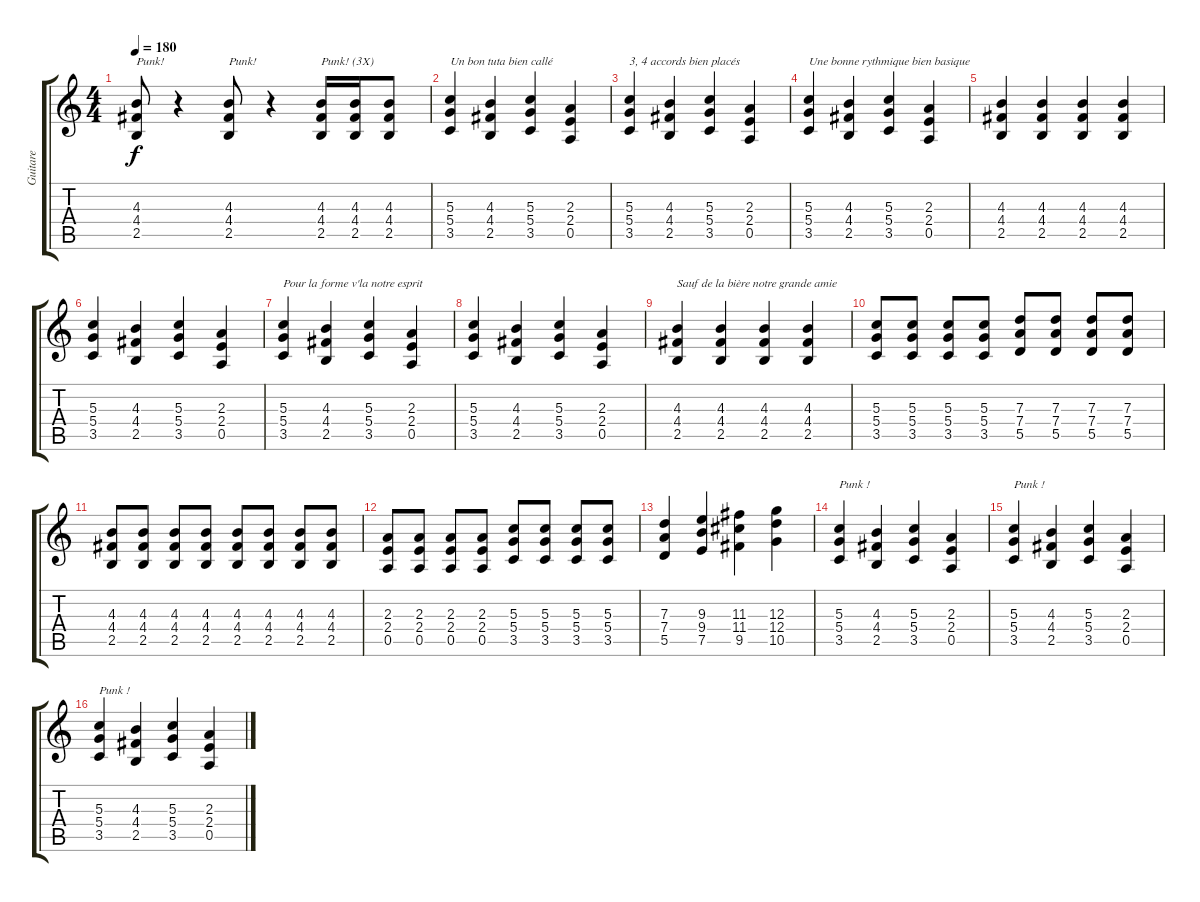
\track ("Guitare" "Guitare") {instrument distortionguitar}
\staff {score tabs}
\tuning (E4 B3 G3 D3 A2 E2) {hide}
\ts (4 4)
\tempo 180
\clef g2
\ks c
(4.3 4.4 2.5).8{txt "Punk!" dy f instrument distortionguitar} r.4 (4.3 4.4 2.5).8{txt "Punk!"} r.4 (4.3 4.4 2.5).16{txt "Punk! (3X)"} (4.3 4.4 2.5).16 (4.3 4.4 2.5).8 |
(5.3 5.4 3.5).4{txt "Un bon tuta bien callé"} (4.3 4.4 2.5).4 (5.3 5.4 3.5).4 (2.3 2.4 0.5).4 |
(5.3 5.4 3.5).4{txt "3, 4 accords bien placés"} (4.3 4.4 2.5).4 (5.3 5.4 3.5).4 (2.3 2.4 0.5).4 |
(5.3 5.4 3.5).4{txt "Une bonne rythmique bien basique"} (4.3 4.4 2.5).4 (5.3 5.4 3.5).4 (2.3 2.4 0.5).4 |
(4.3 4.4 2.5).4 (4.3 4.4 2.5).4 (4.3 4.4 2.5).4 (4.3 4.4 2.5).4 |
(5.3 5.4 3.5).4 (4.3 4.4 2.5).4 (5.3 5.4 3.5).4 (2.3 2.4 0.5).4 |
(5.3 5.4 3.5).4{txt "Pour la forme v'la notre esprit"} (4.3 4.4 2.5).4 (5.3 5.4 3.5).4 (2.3 2.4 0.5).4 |
(5.3 5.4 3.5).4 (4.3 4.4 2.5).4 (5.3 5.4 3.5).4 (2.3 2.4 0.5).4 |
(4.3 4.4 2.5).4{txt "Sauf de la bière notre grande amie"} (4.3 4.4 2.5).4 (4.3 4.4 2.5).4 (4.3 4.4 2.5).4 |
(5.3 5.4 3.5).8 (5.3 5.4 3.5).8 (5.3 5.4 3.5).8 (5.3 5.4 3.5).8 (7.3 7.4 5.5).8 (7.3 7.4 5.5).8 (7.3 7.4 5.5).8 (7.3 7.4 5.5).8 |
(4.3 4.4 2.5).8 (4.3 4.4 2.5).8 (4.3 4.4 2.5).8 (4.3 4.4 2.5).8 (4.3 4.4 2.5).8 (4.3 4.4 2.5).8 (4.3 4.4 2.5).8 (4.3 4.4 2.5).8 |
(2.3 2.4 0.5).8 (2.3 2.4 0.5).8 (2.3 2.4 0.5).8 (2.3 2.4 0.5).8 (5.3 5.4 3.5).8 (5.3 5.4 3.5).8 (5.3 5.4 3.5).8 (5.3 5.4 3.5).8 |
(7.3 7.4 5.5).4 (9.3 9.4 7.5).4 (11.3 11.4 9.5).4 (12.3 12.4 10.5).4 |
(5.3 5.4 3.5).4{txt "Punk !"} (4.3 4.4 2.5).4 (5.3 5.4 3.5).4 (2.3 2.4 0.5).4 |
(5.3 5.4 3.5).4{txt "Punk !"} (4.3 4.4 2.5).4 (5.3 5.4 3.5).4 (2.3 2.4 0.5).4 |
(5.3 5.4 3.5).4{txt "Punk !"} (4.3 4.4 2.5).4 (5.3 5.4 3.5).4 (2.3 2.4 0.5).4
